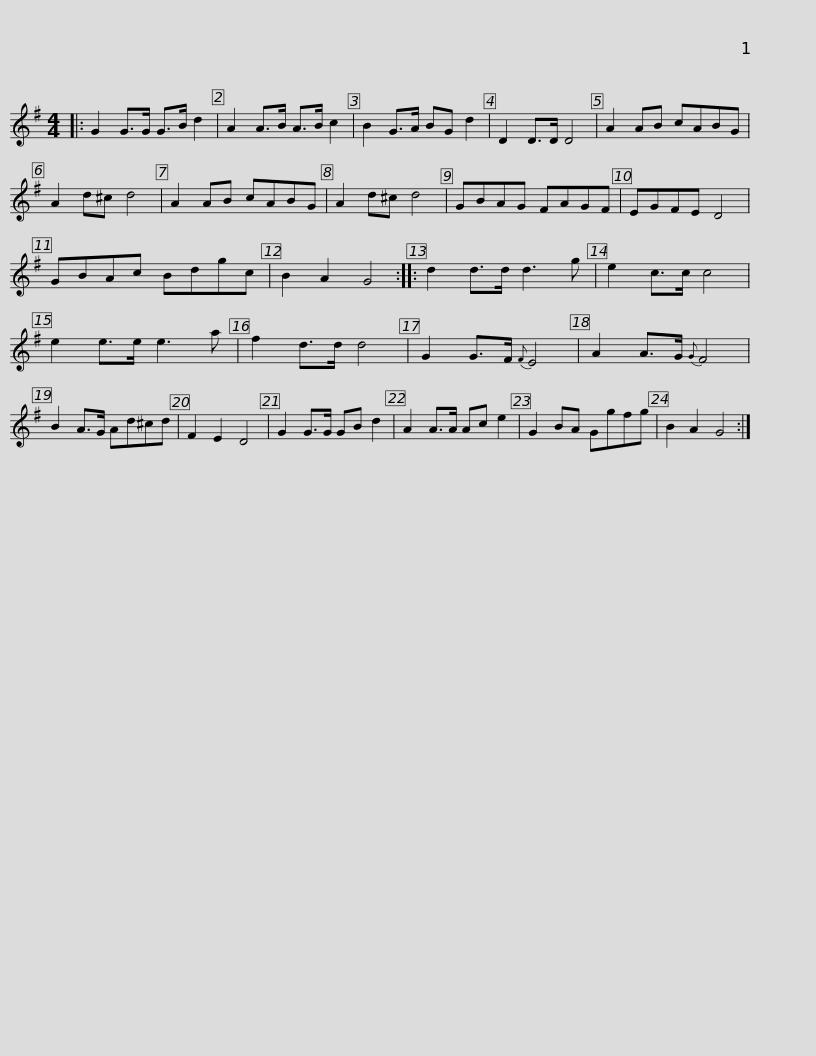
X:1
L:1/8
M:4/4
I:linebreak $
K:G
V:1 treble
V:1
|: G2 G>G G>B d2 | A2 A>B A>B c2 | B2 G>A BG d2 | D2 D>D D4 | A2 AB cABG | %5
 A2 d^c d4 |$ A2 AB cABG | A2 d^c d4 | GBAG FAGF | EGFE D4 | %10
 GBAc Bdgc | B2 A2 G4 :: d2 d>d d3 g |$ e2 c>c c4 | e2 e>e e3 a | %15
 f2 d>d d4 | G2 G>F{F} E4 | A2 A>G{G} F4 | B2 A>G Ad^cd | F2 E2 D4 |$ %20
 G2 G>G GB d2 | A2 A>A Ac e2 | G2 BA Ggfg | B2 A2 G4 :| %24
